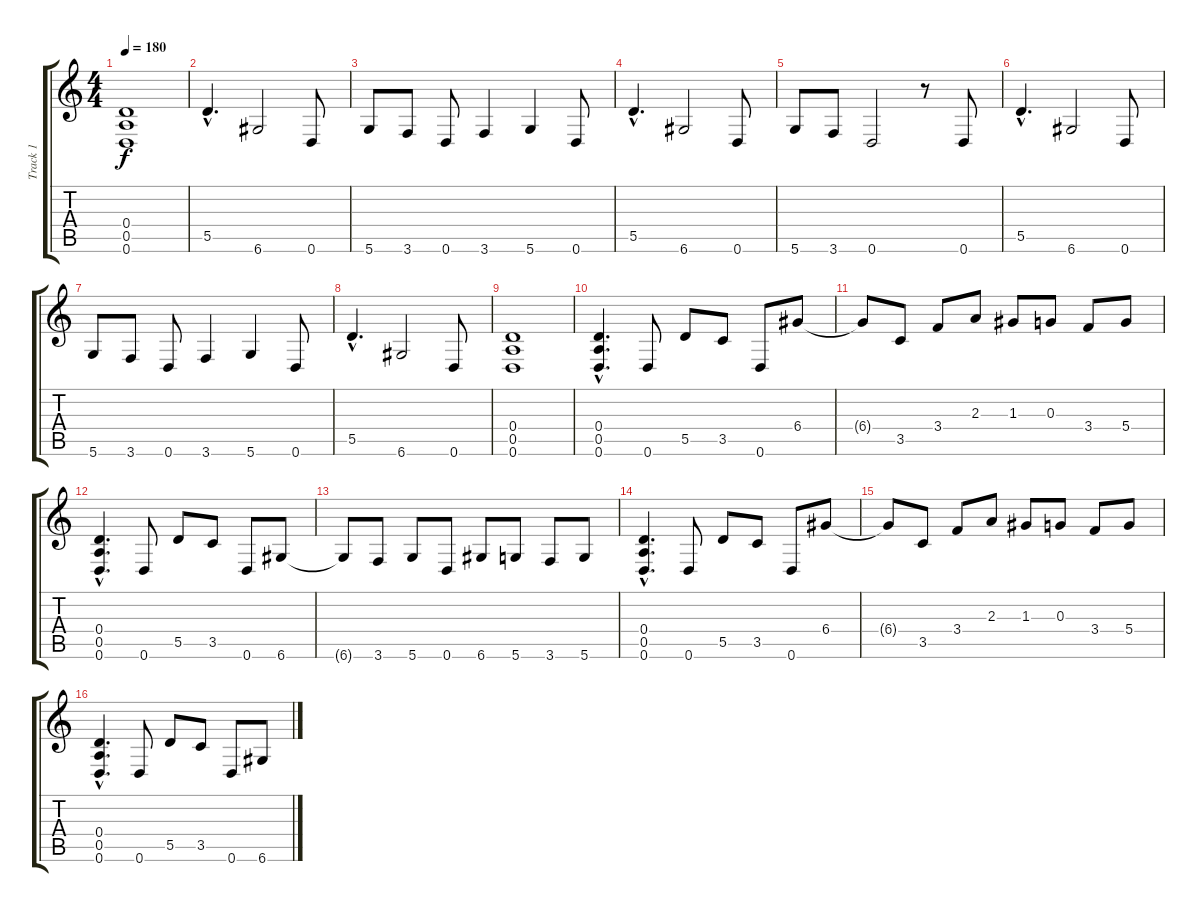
\track ("Track 1" "Track 1") {instrument overdrivenguitar}
\staff {score tabs}
\tuning (E4 B3 G3 D3 A2 D2) {hide}
\ts (4 4)
\tempo 180
\clef g2
\ks c
(0.4 0.5 0.6).1{dy f} |
5.5{hac}.4{d} 6.6.2 0.6.8 |
5.6.8 3.6.8 0.6.8 3.6.4 5.6.4 0.6.8 |
5.5{hac}.4{d} 6.6.2 0.6.8 |
5.6.8 3.6.8 0.6.2 r.8 0.6.8 |
5.5{hac}.4{d} 6.6.2 0.6.8 |
5.6.8 3.6.8 0.6.8 3.6.4 5.6.4 0.6.8 |
5.5{hac}.4{d} 6.6.2 0.6.8 |
(0.4 0.5 0.6).1 |
(0.4{hac} 0.5{hac} 0.6{hac}).4{d} 0.6.8 5.5.8 3.5.8 0.6.8 6.4.8 |
6.4{t}.8 3.5.8 3.4.8 2.3.8 1.3.8 0.3.8 3.4.8 5.4.8 |
(0.4{hac} 0.5{hac} 0.6{hac}).4{d} 0.6.8 5.5.8 3.5.8 0.6.8 6.6.8 |
6.6{t}.8 3.6.8 5.6.8 0.6.8 6.6.8 5.6.8 3.6.8 5.6.8 |
(0.4{hac} 0.5{hac} 0.6{hac}).4{d} 0.6.8 5.5.8 3.5.8 0.6.8 6.4.8 |
6.4{t}.8 3.5.8 3.4.8 2.3.8 1.3.8 0.3.8 3.4.8 5.4.8 |
(0.4{hac} 0.5{hac} 0.6{hac}).4{d} 0.6.8 5.5.8 3.5.8 0.6.8 6.6.8
